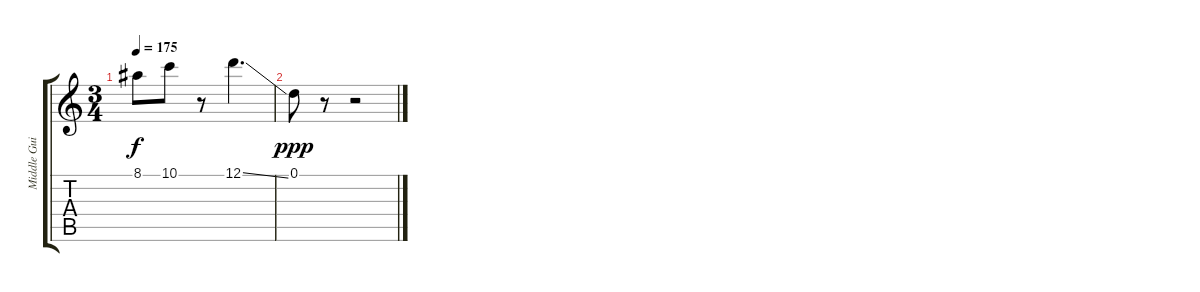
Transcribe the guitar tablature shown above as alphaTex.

\track ("Middle Guitar" "Middle Gui") {instrument distortionguitar}
\staff {score tabs}
\tuning (D4 A3 F3 C3 G2 D2) {hide}
\ts (3 4)
\tempo 175
\clef g2
\ks c
8.1.8{dy f} 10.1.8 r.8 12.1{ss}.4{d} |
0.1.8{dy ppp} r.8 r.2
